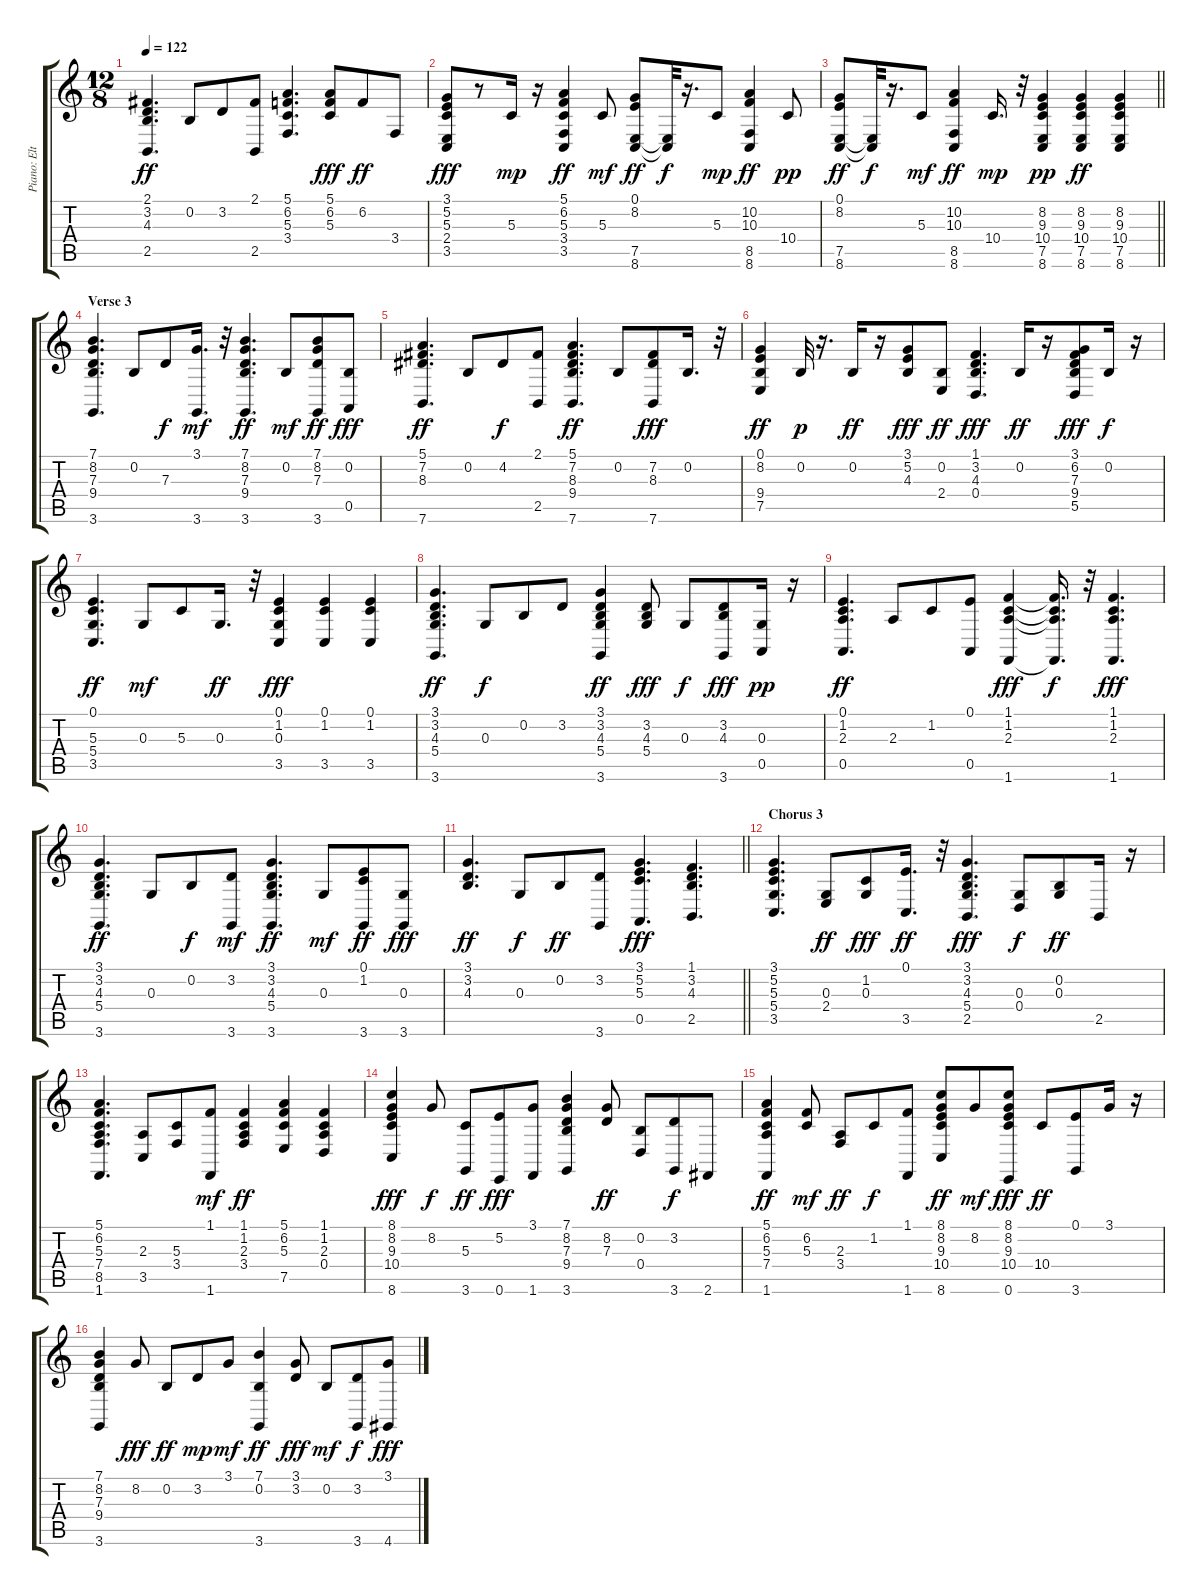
\track ("Piano: Elton John" "Piano: Elt") {instrument acousticgrandpiano}
\staff {score tabs}
\tuning (E4 B3 G3 D3 A2 E2) {hide}
\ts (12 8)
\tempo 122
\clef g2
\ks c
(2.1 3.2 4.3 2.5).4{d dy ff} 0.2.8 3.2.8 (2.1 2.5).8 (5.1 6.2 5.3 3.4).4{d} (5.1 6.2 5.3).8{dy fff} 6.2.8{dy ff} 3.4.8 |
(3.1 5.2 5.3 2.4 3.5).8{dy fff} r.8 5.3.16{dy mp} r.16 (5.1 6.2 5.3 3.4 3.5).4{dy ff} 5.3.8{dy mf} (0.1 8.2 7.5 8.6).8{dy ff} (7.5{t} 8.6{t}).32{dy f} r.16{d} 5.3.8{dy mp} (10.2 10.3 8.5 8.6).4{dy ff} 10.4.8{dy pp} |
\barLineRight lightlight
(0.1 8.2 7.5 8.6).8{dy ff} (7.5{t} 8.6{t}).32{dy f} r.16{d} 5.3.8{dy mf} (10.2 10.3 8.5 8.6).4{dy ff} 10.4.16{d dy mp} r.32 (8.2 9.3 10.4 7.5 8.6).4{dy pp} (8.2 9.3 10.4 7.5 8.6).4{dy ff} (8.2 9.3 10.4 7.5 8.6).4 |
\section ("" "Verse 3")
(7.1 8.2 7.3 9.4 3.6).4{d} 0.2.8 7.3.8{dy f} (3.1 3.6).16{d dy mf} r.32 (7.1 8.2 7.3 9.4 3.6).4{d dy ff} 0.2.8{dy mf} (7.1 8.2 7.3 3.6).8{dy ff} (0.2 0.5).8{dy fff} |
(5.1 7.2 8.3 7.6).4{d dy ff} 0.2.8 4.2.8{dy f} (2.1 2.5).8 (5.1 7.2 8.3 9.4 7.6).4{d dy ff} 0.2.8 (7.2 8.3 7.6).8{dy fff} 0.2.16{d} r.32 |
(0.1 8.2 9.4 7.5).4{dy ff} 0.2.32{dy p} r.16{d} 0.2.16{dy ff} r.16 (3.1 5.2 4.3).8{dy fff} (0.2 2.4).8{dy ff} (1.1 3.2 4.3 0.4).4{d dy fff} 0.2.16{dy ff} r.16 (3.1 6.2 7.3 9.4 5.5).8{dy fff} 0.2.16{dy f} r.16 |
(0.1 5.3 5.4 3.5).4{d dy ff} 0.3.8{dy mf} 5.3.8 0.3.16{d dy ff} r.32 (0.1 1.2 0.3 3.5).4{dy fff} (0.1 1.2 3.5).4 (0.1 1.2 3.5).4 |
(3.1 3.2 4.3 5.4 3.6).4{d dy ff} 0.3.8{dy f} 0.2.8 3.2.8 (3.1 3.2 4.3 5.4 3.6).4{dy ff} (3.2 4.3 5.4).8{dy fff} 0.3.8{dy f} (3.2 4.3 3.6).8{dy fff} (0.3 0.5).16{dy pp} r.16 |
(0.1 1.2 2.3 0.5).4{d dy ff} 2.3.8 1.2.8 (0.1 0.5).8 (1.1 1.2 2.3 1.6).4{dy fff} (1.1{t} 1.2{t} 2.3{t} 1.6{t}).16{d dy f} r.32 (1.1 1.2 2.3 1.6).4{d dy fff} |
(3.1 3.2 4.3 5.4 3.6).4{d dy ff} 0.3.8 0.2.8{dy f} (3.2 3.6).8{dy mf} (3.1 3.2 4.3 5.4 3.6).4{d dy ff} 0.3.8{dy mf} (0.1 1.2 3.6).8{dy ff} (0.3 3.6).8{dy fff} |
\barLineRight lightlight
(3.1 3.2 4.3).4{d dy ff} 0.3.8{dy f} 0.2.8{dy ff} (3.2 3.6).8 (3.1 5.2 5.3 0.5).4{d dy fff} (1.1 3.2 4.3 2.5).4{d} |
\section ("" "Chorus 3")
(3.1 5.2 5.3 5.4 3.5).4{d} (0.3 2.4).8{dy ff} (1.2 0.3).8{dy fff} (0.1 3.5).16{d dy ff} r.32 (3.1 3.2 4.3 5.4 2.5).4{d dy fff} (0.3 0.4).8{dy f} (0.2 0.3).8{dy ff} 2.5.16 r.16 |
(5.1 6.2 5.3 7.4 8.5 1.6).4{d} (2.3 3.5).8 (5.3 3.4).8 (1.1 1.6).8{dy mf} (1.1 1.2 2.3 3.4).4{dy ff} (5.1 6.2 5.3 7.5).4 (1.1 1.2 2.3 0.4).4 |
(8.1 8.2 9.3 10.4 8.6).4{dy fff} 8.2.8{dy f} (5.3 3.6).8{dy ff} (5.2 0.6).8{dy fff} (3.1 1.6).8 (7.1 8.2 7.3 9.4 3.6).4 (8.2 7.3).8{dy ff} (0.2 0.4).8 (3.2 3.6).8{dy f} 2.6.8 |
(5.1 6.2 5.3 7.4 1.6).4{dy ff} (6.2 5.3).8{dy mf} (2.3 3.4).8{dy ff} 1.2.8{dy f} (1.1 1.6).8 (8.1 8.2 9.3 10.4 8.6).8{dy ff} 8.2.8{dy mf} (8.1 8.2 9.3 10.4 0.6).8{dy fff} 10.4.8{dy ff} (0.1 3.6).8 3.1.16 r.16 |
(7.1 8.2 7.3 9.4 3.6).4 8.2.8{dy fff} 0.2.8{dy ff} 3.2.8{dy mp} 3.1.8{dy mf} (7.1 0.2 3.6).4{dy ff} (3.1 3.2).8{dy fff} 0.2.8{dy mf} (3.2 3.6).8{dy f} (3.1 4.6).8{dy fff}
